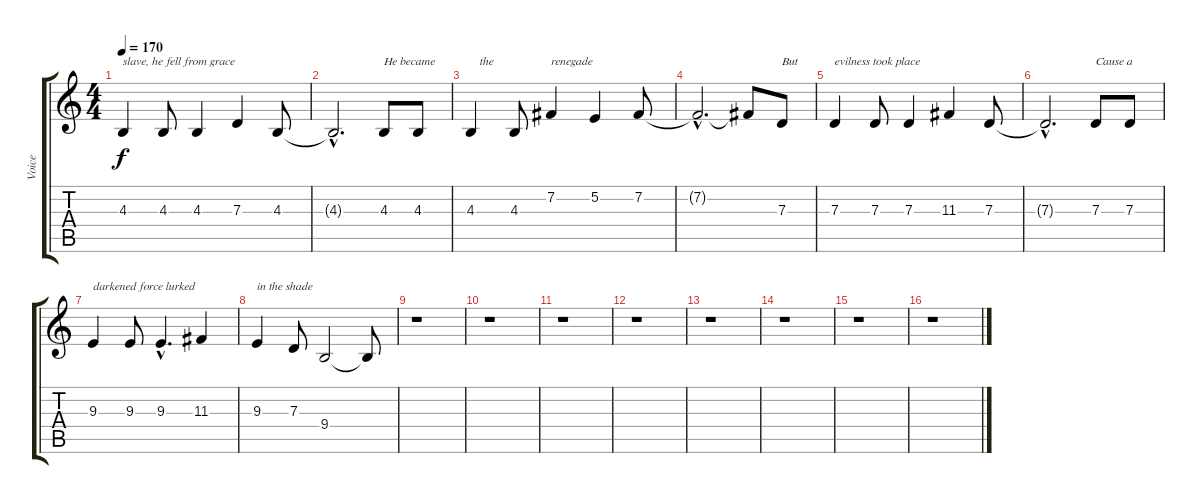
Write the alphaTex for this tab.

\track ("Voice" "Voice") {instrument lead6voice}
\staff {score tabs}
\tuning (E4 B3 G3 D3 A2 E2) {hide}
\ts (4 4)
\tempo 170
\clef g2
\ks c
4.3.4{txt "slave, he fell from grace" dy f} 4.3.8 4.3.4 7.3.4 4.3.8 |
4.3{hac t}.2{d} 4.3.8{txt "He became"} 4.3.8 |
4.3.4{txt "   the"} 4.3.8 7.2.4{txt "renegade"} 5.2.4 7.2.8 |
7.2{hac t}.2{d} 7.2{t}.8 7.3.8{txt "But"} |
7.3.4{txt "evilness took place"} 7.3.8 7.3.4 11.3.4 7.3.8 |
7.3{hac t}.2{d} 7.3.8{txt "Cause a"} 7.3.8 |
9.3.4{txt "darkened force lurked"} 9.3.8 9.3{hac}.4{d} 11.3.4 |
9.3.4{txt "in the shade"} 7.3.8 9.4.2 9.4{t}.8 |
r.1 |
r.1 |
r.1 |
r.1 |
r.1 |
r.1 |
r.1 |
r.1
